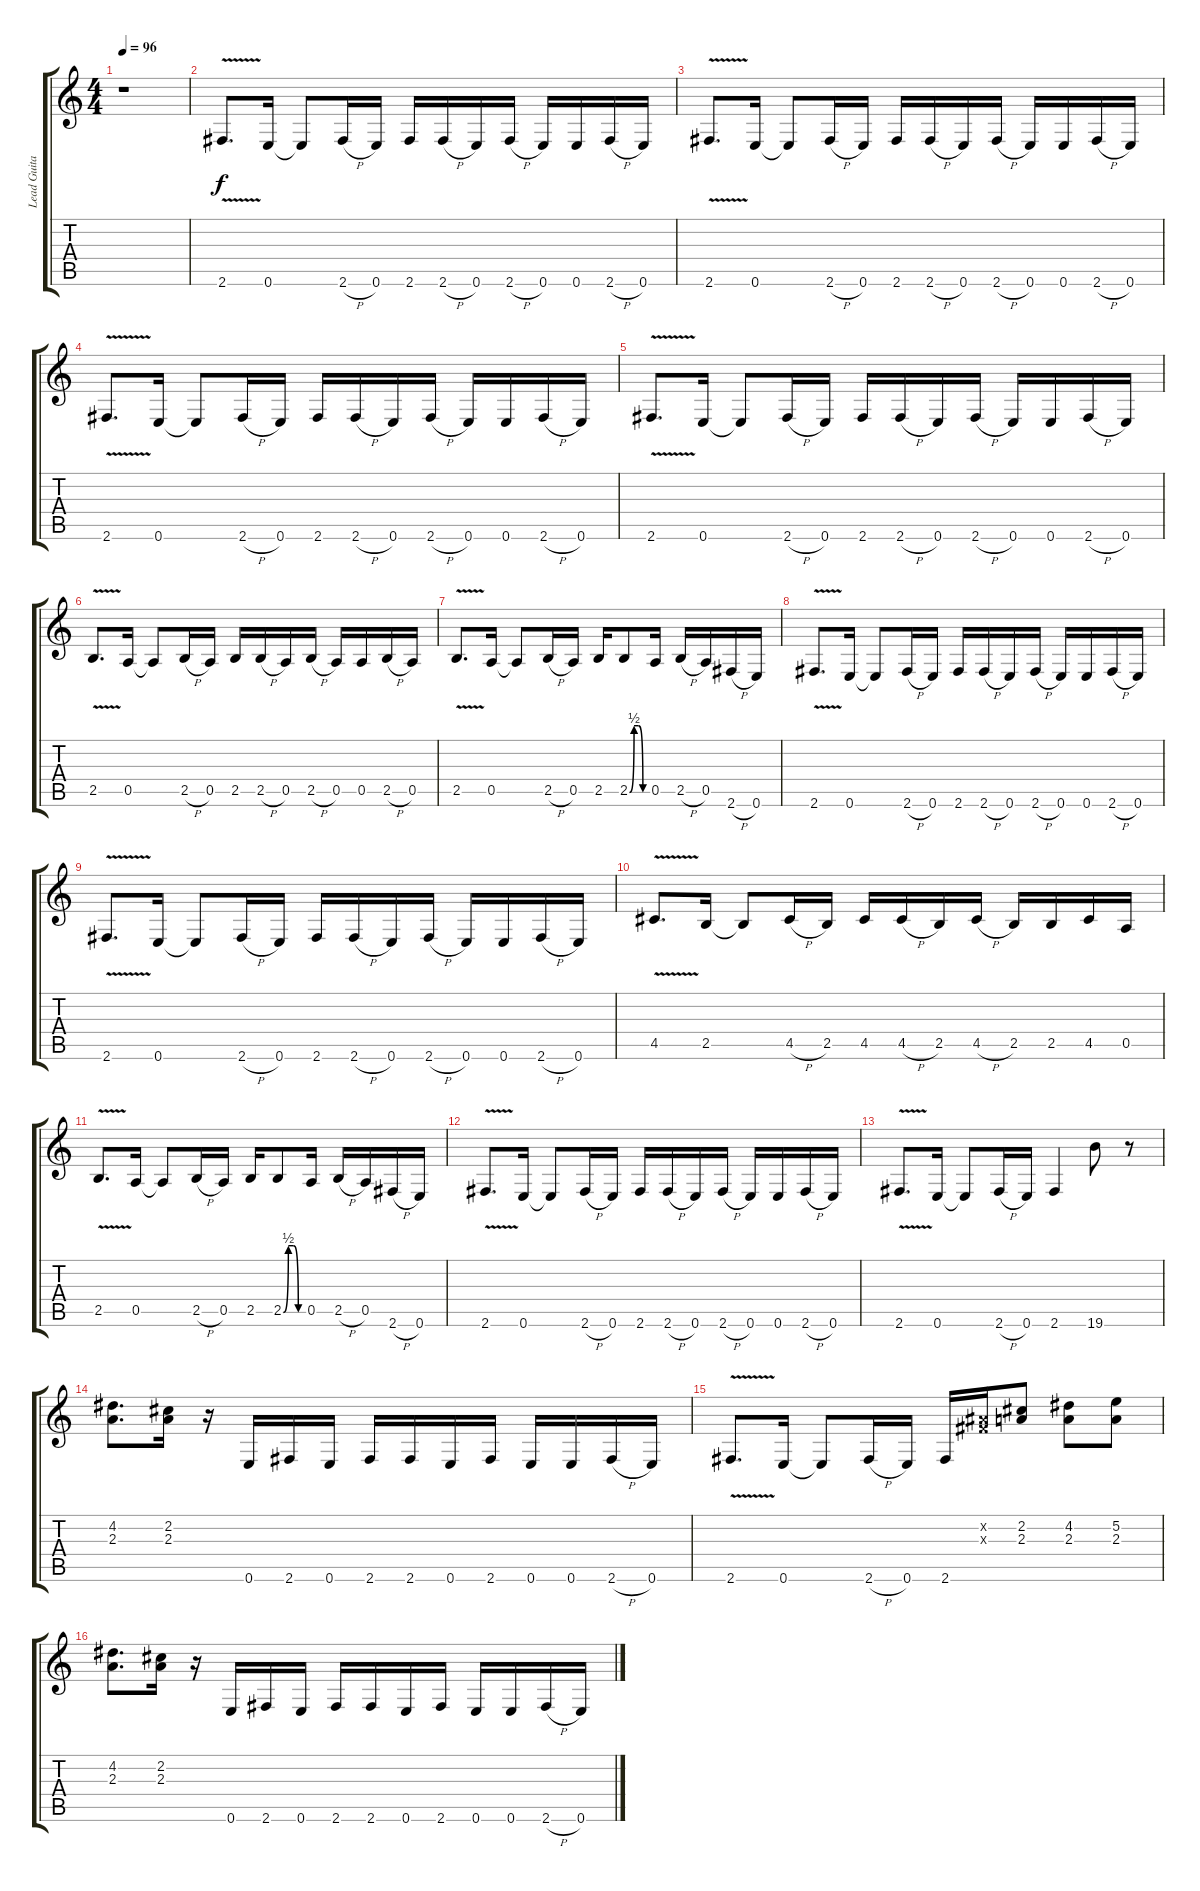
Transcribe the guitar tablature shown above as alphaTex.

\track ("Lead Guitar" "Lead Guita") {instrument distortionguitar}
\staff {score tabs}
\tuning (E4 B3 G3 D3 A2 E2) {hide}
\ts (4 4)
\tempo 96
\clef g2
\ks c
r.1{dy f instrument distortionguitar} |
2.6{v}.8{d} 0.6.16 0.6{t}.8 2.6{h}.16 0.6.16 2.6.16 2.6{h}.16 0.6.16 2.6{h}.16 0.6.16 0.6.16 2.6{h}.16 0.6.16 |
2.6{v}.8{d} 0.6.16 0.6{t}.8 2.6{h}.16 0.6.16 2.6.16 2.6{h}.16 0.6.16 2.6{h}.16 0.6.16 0.6.16 2.6{h}.16 0.6.16 |
2.6{v}.8{d} 0.6.16 0.6{t}.8 2.6{h}.16 0.6.16 2.6.16 2.6{h}.16 0.6.16 2.6{h}.16 0.6.16 0.6.16 2.6{h}.16 0.6.16 |
2.6{v}.8{d} 0.6.16 0.6{t}.8 2.6{h}.16 0.6.16 2.6.16 2.6{h}.16 0.6.16 2.6{h}.16 0.6.16 0.6.16 2.6{h}.16 0.6.16 |
2.5{v}.8{d} 0.5.16 0.5{t}.8 2.5{h}.16 0.5.16 2.5.16 2.5{h}.16 0.5.16 2.5{h}.16 0.5.16 0.5.16 2.5{h}.16 0.5.16 |
2.5{v}.8{d} 0.5.16 0.5{t}.8 2.5{h}.16 0.5.16 2.5.16 2.5{be (custom 0 0 15 2 30 2 45 0 60 0)}.8 0.5.16 2.5{h}.16 0.5.16 2.6{h}.16 0.6.16 |
2.6{v}.8{d} 0.6.16 0.6{t}.8 2.6{h}.16 0.6.16 2.6.16 2.6{h}.16 0.6.16 2.6{h}.16 0.6.16 0.6.16 2.6{h}.16 0.6.16 |
2.6{v}.8{d} 0.6.16 0.6{t}.8 2.6{h}.16 0.6.16 2.6.16 2.6{h}.16 0.6.16 2.6{h}.16 0.6.16 0.6.16 2.6{h}.16 0.6.16 |
4.5{v}.8{d} 2.5.16 2.5{t}.8 4.5{h}.16 2.5.16 4.5.16 4.5{h}.16 2.5.16 4.5{h}.16 2.5.16 2.5.16 4.5.16 0.5.16 |
2.5{v}.8{d} 0.5.16 0.5{t}.8 2.5{h}.16 0.5.16 2.5.16 2.5{be (custom 0 0 15 2 30 2 45 0 60 0)}.8 0.5.16 2.5{h}.16 0.5.16 2.6{h}.16 0.6.16 |
2.6{v}.8{d} 0.6.16 0.6{t}.8 2.6{h}.16 0.6.16 2.6.16 2.6{h}.16 0.6.16 2.6{h}.16 0.6.16 0.6.16 2.6{h}.16 0.6.16 |
2.6{v}.8{d} 0.6.16 0.6{t}.8 2.6{h}.16 0.6.16 2.6.4 19.6.8 r.8 |
(4.2 2.3).8{d} (2.2 2.3).16 r.16 0.6.16 2.6.16 0.6.16 2.6.16 2.6.16 0.6.16 2.6.16 0.6.16 0.6.16 2.6{h}.16 0.6.16 |
2.6{v}.8{d} 0.6.16 0.6{t}.8 2.6{h}.16 0.6.16 2.6.16 (-1.2{x} -1.3{x}).16 (2.2 2.3).8 (4.2 2.3).8 (5.2 2.3).8 |
(4.2 2.3).8{d} (2.2 2.3).16 r.16 0.6.16 2.6.16 0.6.16 2.6.16 2.6.16 0.6.16 2.6.16 0.6.16 0.6.16 2.6{h}.16 0.6.16
